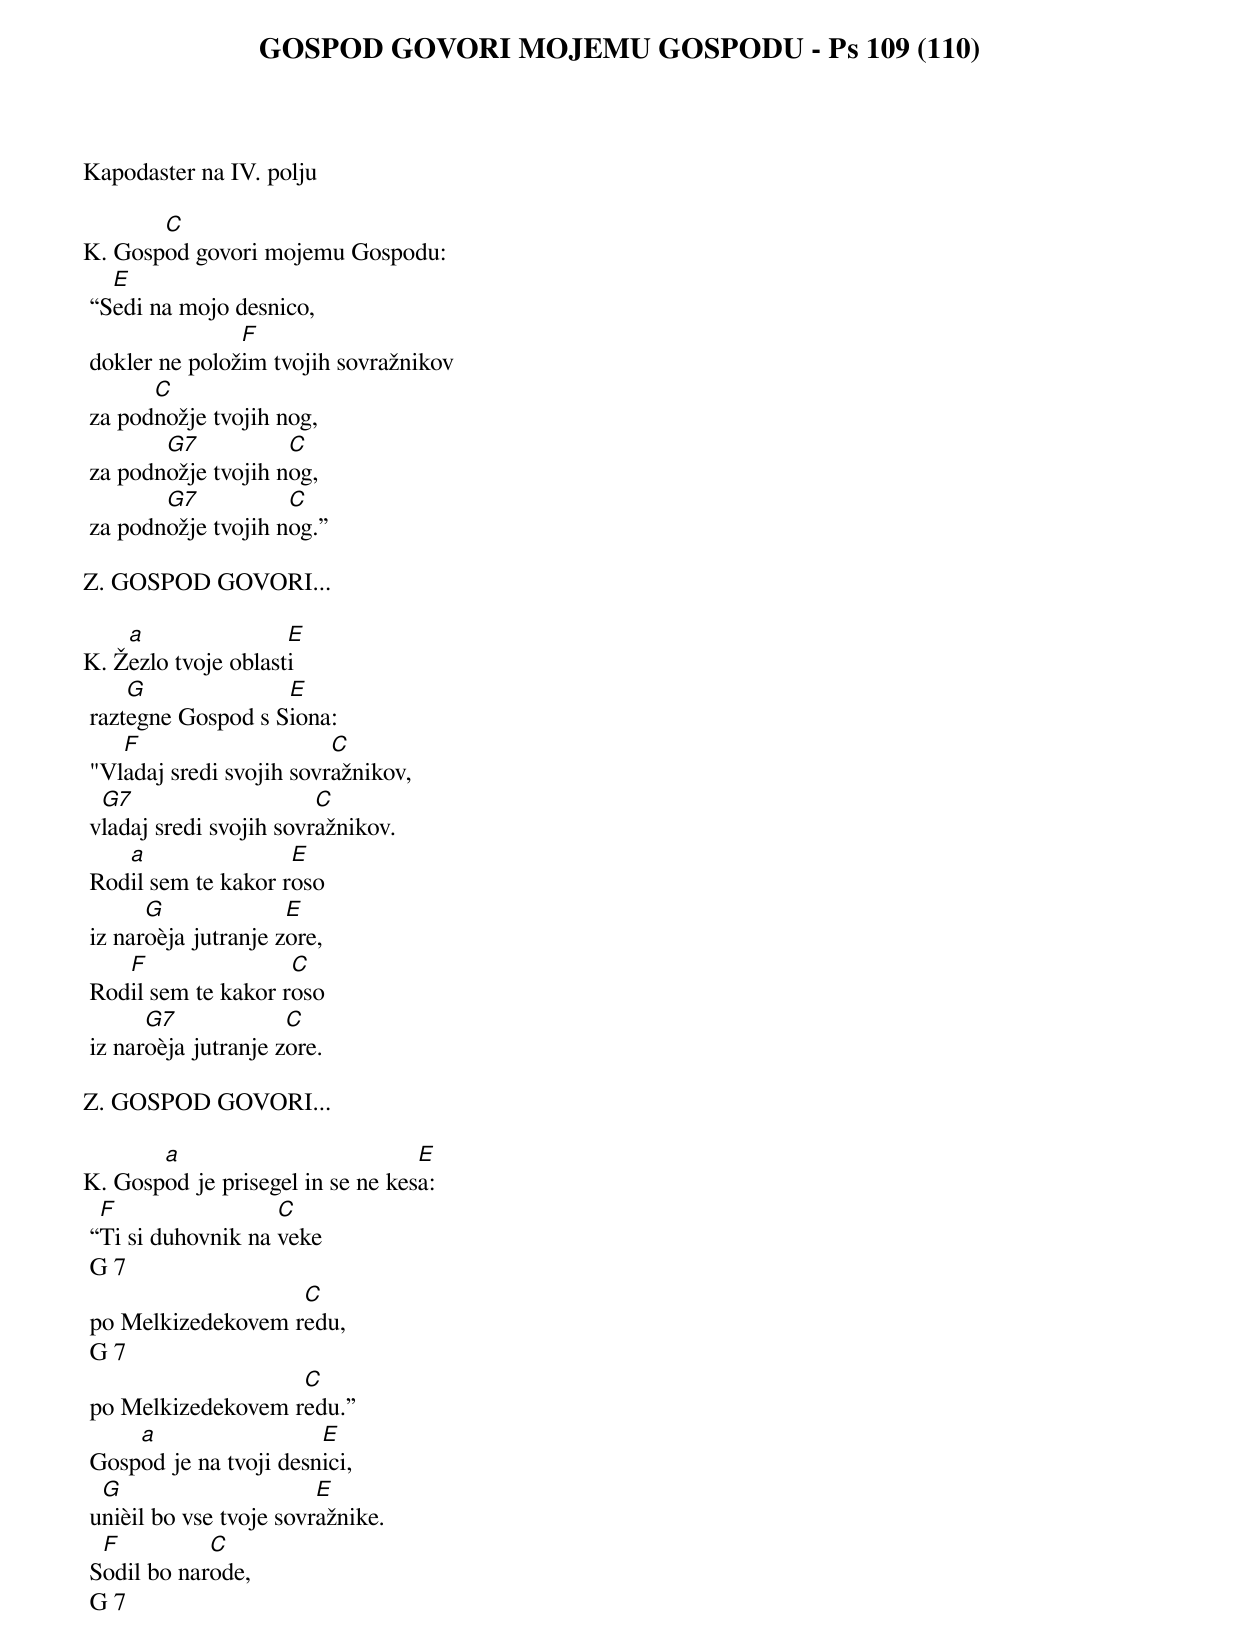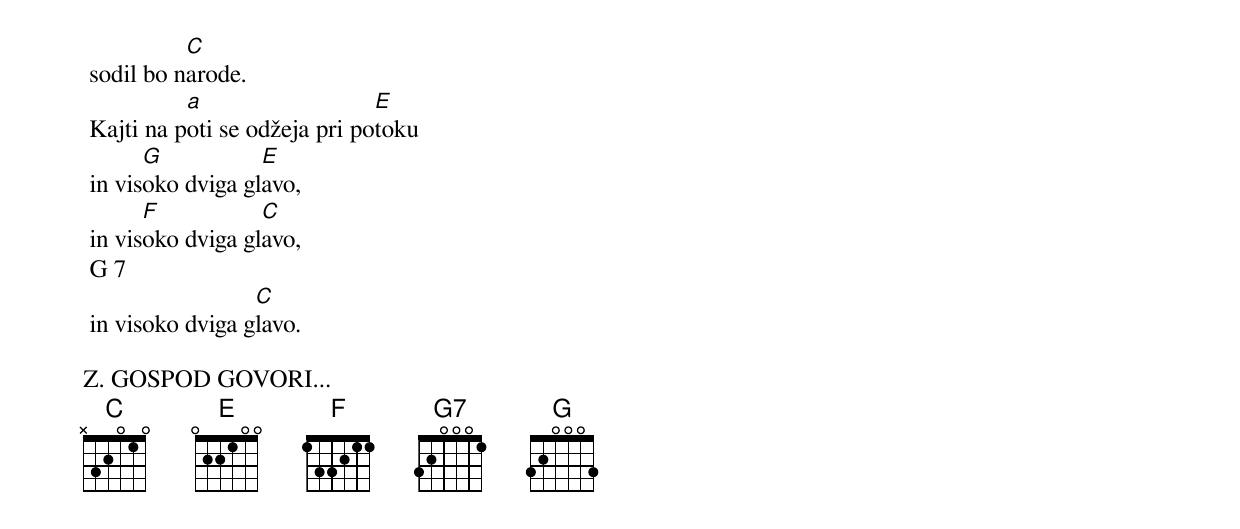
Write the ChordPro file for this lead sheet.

{title: GOSPOD GOVORI MOJEMU GOSPODU - Ps 109 (110)}

Kapodaster na IV. polju

K.	Gosp[C]od govori mojemu Gospodu:
	“S[E]edi na mojo desnico,
	dokler ne polož[F]im tvojih sovražnikov
	za pod[C]nožje tvojih nog,
	za podn[G7]ožje tvojih n[C]og,
	za podn[G7]ožje tvojih n[C]og.”

Z.	GOSPOD GOVORI...

K.	Ž[a]ezlo tvoje oblast[E]i
	razt[G]egne Gospod s S[E]iona:
	"Vl[F]adaj sredi svojih sovr[C]ažnikov,
	v[G7]ladaj sredi svojih sovr[C]ažnikov.
	Rod[a]il sem te kakor r[E]oso
	iz nar[G]oèja jutranje z[E]ore,
	Rod[F]il sem te kakor r[C]oso
	iz nar[G7]oèja jutranje z[C]ore.

Z.	GOSPOD GOVORI...

K.	Gosp[a]od je prisegel in se ne kes[E]a:
	“[F]Ti si duhovnik na [C]veke
	G 7
	po Melkizedekovem r[C]edu,
	G 7
	po Melkizedekovem r[C]edu.”
	Gosp[a]od je na tvoji desn[E]ici,
	u[G]nièil bo vse tvoje sovr[E]ažnike.
	S[F]odil bo nar[C]ode,
	G 7
	sodil bo n[C]arode.
	Kajti na p[a]oti se odžeja pri po[E]toku
	in vis[G]oko dviga gl[E]avo,
	in vis[F]oko dviga gl[C]avo,
	G 7
	in visoko dviga g[C]lavo.

Z.	GOSPOD GOVORI...
